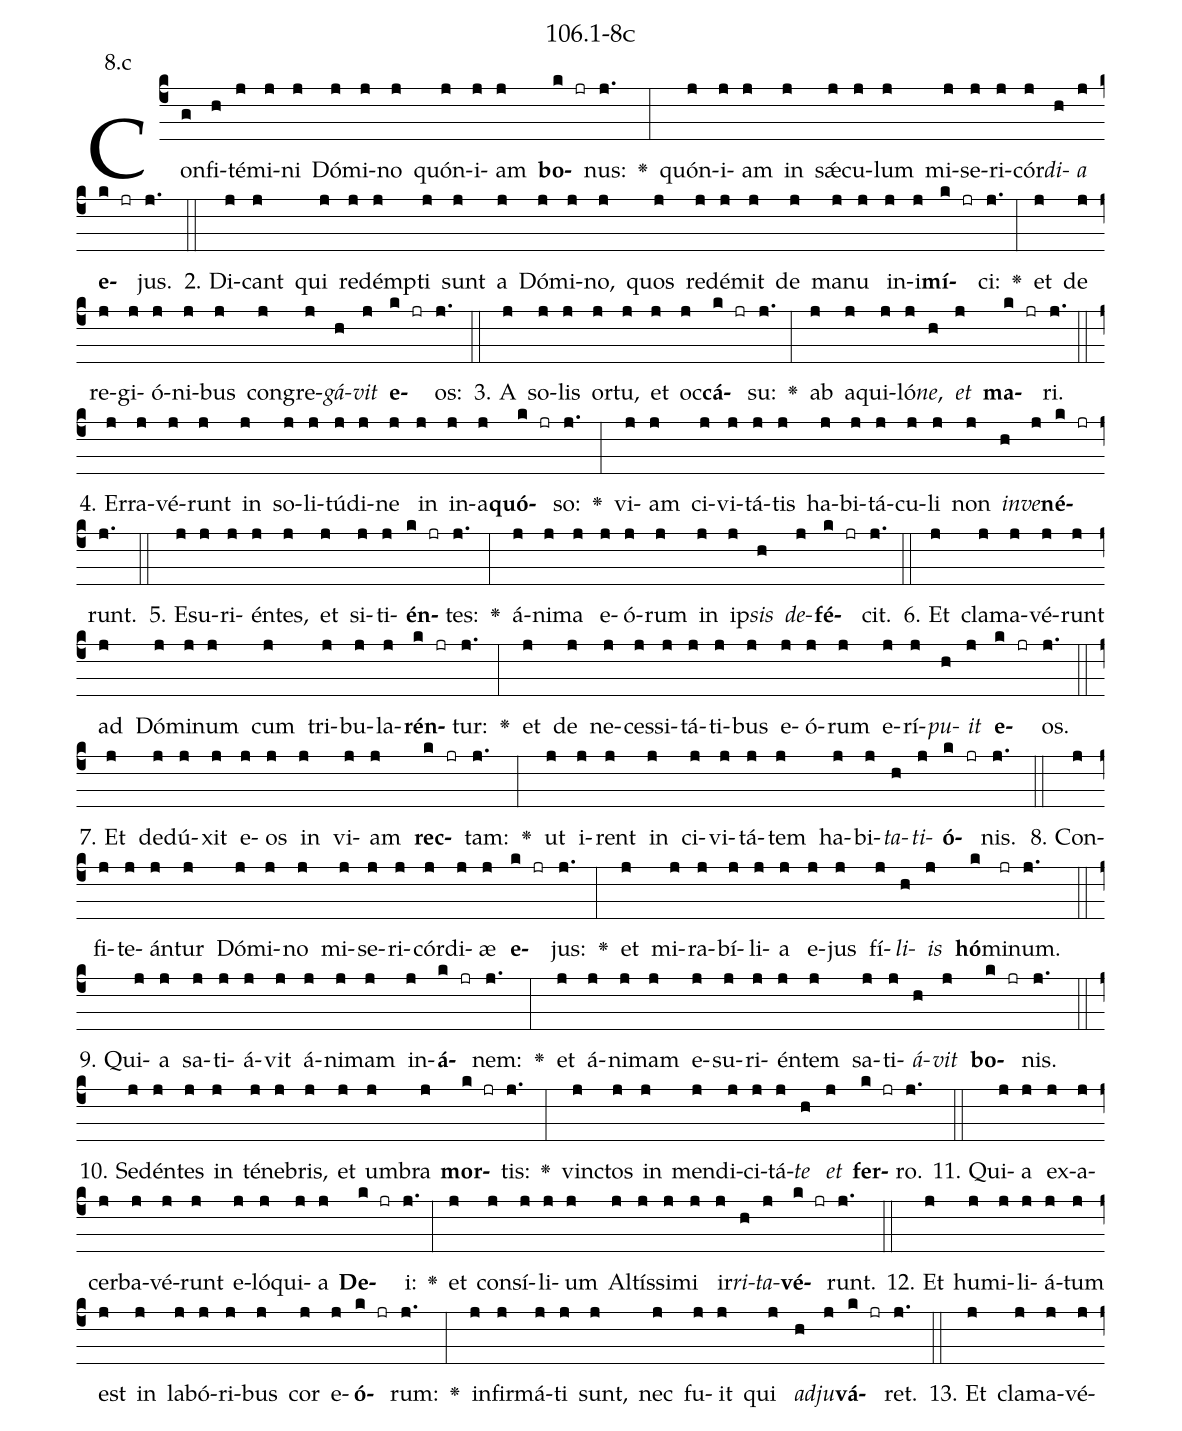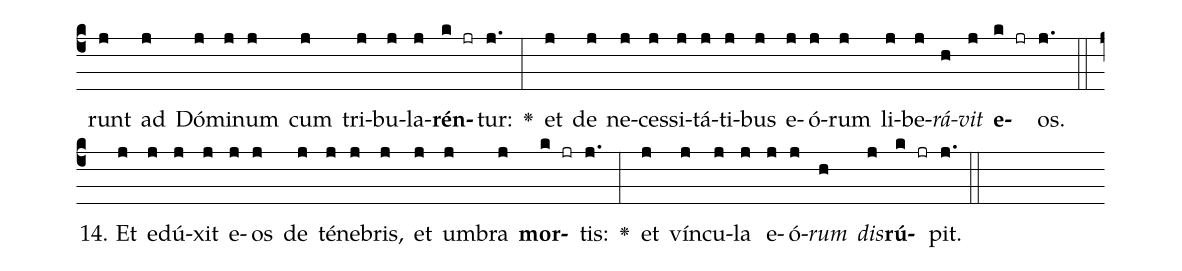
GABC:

name: 106.1-8c;
annotation: 8.c;
%%
(c4)Con(g)fi(h)té(j)mi(j)ni(j) Dó(j)mi(j)no(j) quón(j)i(j)am(j) <b>bo</b>(k jr)nus:(j.) <v>\greheightstar</v>(:) quón(j)i(j)am(j) in(j) sǽ(j)cu(j)lum(j) mi(j)se(j)ri(j)cór(j)<i>di</i>(h)<i>a</i>(j) <b>e</b>(k jr)jus.(j.) (::)
2. Di(j)cant(j) qui(j) red(j)émp(j)ti(j) sunt(j) a(j) Dó(j)mi(j)no,(j) quos(j) red(j)é(j)mit(j) de(j) ma(j)nu(j) in(j)i(j)<b>mí</b>(k jr)ci:(j.) <v>\greheightstar</v>(:) et(j) de(j) re(j)gi(j)ó(j)ni(j)bus(j) con(j)gre(j)<i>gá</i>(h)<i>vit</i>(j) <b>e</b>(k jr)os:(j.) (::)
3. A(j) so(j)lis(j) or(j)tu,(j) et(j) oc(j)<b>cá</b>(k jr)su:(j.) <v>\greheightstar</v>(:) ab(j) a(j)qui(j)ló(j)<i>ne</i>,(h) <i>et</i>(j) <b>ma</b>(k jr)ri.(j.) (::)
4. Er(j)ra(j)vé(j)runt(j) in(j) so(j)li(j)tú(j)di(j)ne(j) in(j) in(j)a(j)<b>quó</b>(k jr)so:(j.) <v>\greheightstar</v>(:) vi(j)am(j) ci(j)vi(j)tá(j)tis(j) ha(j)bi(j)tá(j)cu(j)li(j) non(j) <i>in</i>(h)<i>ve</i>(j)<b>né</b>(k jr)runt.(j.) (::)
5. E(j)su(j)ri(j)én(j)tes,(j) et(j) si(j)ti(j)<b>én</b>(k jr)tes:(j.) <v>\greheightstar</v>(:) á(j)ni(j)ma(j) e(j)ó(j)rum(j) in(j) ip(j)<i>sis</i>(h) <i>de</i>(j)<b>fé</b>(k jr)cit.(j.) (::)
6. Et(j) cla(j)ma(j)vé(j)runt(j) ad(j) Dó(j)mi(j)num(j) cum(j) tri(j)bu(j)la(j)<b>rén</b>(k jr)tur:(j.) <v>\greheightstar</v>(:) et(j) de(j) ne(j)ces(j)si(j)tá(j)ti(j)bus(j) e(j)ó(j)rum(j) e(j)rí(j)<i>pu</i>(h)<i>it</i>(j) <b>e</b>(k jr)os.(j.) (::)
7. Et(j) de(j)dú(j)xit(j) e(j)os(j) in(j) vi(j)am(j) <b>rec</b>(k jr)tam:(j.) <v>\greheightstar</v>(:) ut(j) i(j)rent(j) in(j) ci(j)vi(j)tá(j)tem(j) ha(j)bi(j)<i>ta</i>(h)<i>ti</i>(j)<b>ó</b>(k jr)nis.(j.) (::)
8. Con(j)fi(j)te(j)án(j)tur(j) Dó(j)mi(j)no(j) mi(j)se(j)ri(j)cór(j)di(j)æ(j) <b>e</b>(k jr)jus:(j.) <v>\greheightstar</v>(:) et(j) mi(j)ra(j)bí(j)li(j)a(j) e(j)jus(j) fí(j)<i>li</i>(h)<i>is</i>(j) <b>hó</b>(k)mi(jr)num.(j.) (::)
9. Qui(j)a(j) sa(j)ti(j)á(j)vit(j) á(j)ni(j)mam(j) in(j)<b>á</b>(k jr)nem:(j.) <v>\greheightstar</v>(:) et(j) á(j)ni(j)mam(j) e(j)su(j)ri(j)én(j)tem(j) sa(j)ti(j)<i>á</i>(h)<i>vit</i>(j) <b>bo</b>(k jr)nis.(j.) (::)
10. Se(j)dén(j)tes(j) in(j) té(j)ne(j)bris,(j) et(j) um(j)bra(j) <b>mor</b>(k jr)tis:(j.) <v>\greheightstar</v>(:) vinc(j)tos(j) in(j) men(j)di(j)ci(j)tá(j)<i>te</i>(h) <i>et</i>(j) <b>fer</b>(k jr)ro.(j.) (::)
11. Qui(j)a(j) ex(j)a(j)cer(j)ba(j)vé(j)runt(j) e(j)ló(j)qui(j)a(j) <b>De</b>(k jr)i:(j.) <v>\greheightstar</v>(:) et(j) con(j)sí(j)li(j)um(j) Al(j)tís(j)si(j)mi(j) ir(j)<i>ri</i>(h)<i>ta</i>(j)<b>vé</b>(k jr)runt.(j.) (::)
12. Et(j) hu(j)mi(j)li(j)á(j)tum(j) est(j) in(j) la(j)bó(j)ri(j)bus(j) cor(j) e(j)<b>ó</b>(k jr)rum:(j.) <v>\greheightstar</v>(:) in(j)fir(j)má(j)ti(j) sunt,(j) nec(j) fu(j)it(j) qui(j) <i>ad</i>(h)<i>ju</i>(j)<b>vá</b>(k jr)ret.(j.) (::)
13. Et(j) cla(j)ma(j)vé(j)runt(j) ad(j) Dó(j)mi(j)num(j) cum(j) tri(j)bu(j)la(j)<b>rén</b>(k jr)tur:(j.) <v>\greheightstar</v>(:) et(j) de(j) ne(j)ces(j)si(j)tá(j)ti(j)bus(j) e(j)ó(j)rum(j) li(j)be(j)<i>rá</i>(h)<i>vit</i>(j) <b>e</b>(k jr)os.(j.) (::)
14. Et(j) e(j)dú(j)xit(j) e(j)os(j) de(j) té(j)ne(j)bris,(j) et(j) um(j)bra(j) <b>mor</b>(k jr)tis:(j.) <v>\greheightstar</v>(:) et(j) vín(j)cu(j)la(j) e(j)ó(j)<i>rum</i>(h) <i>dis</i>(j)<b>rú</b>(k jr)pit.(j.) (::)
